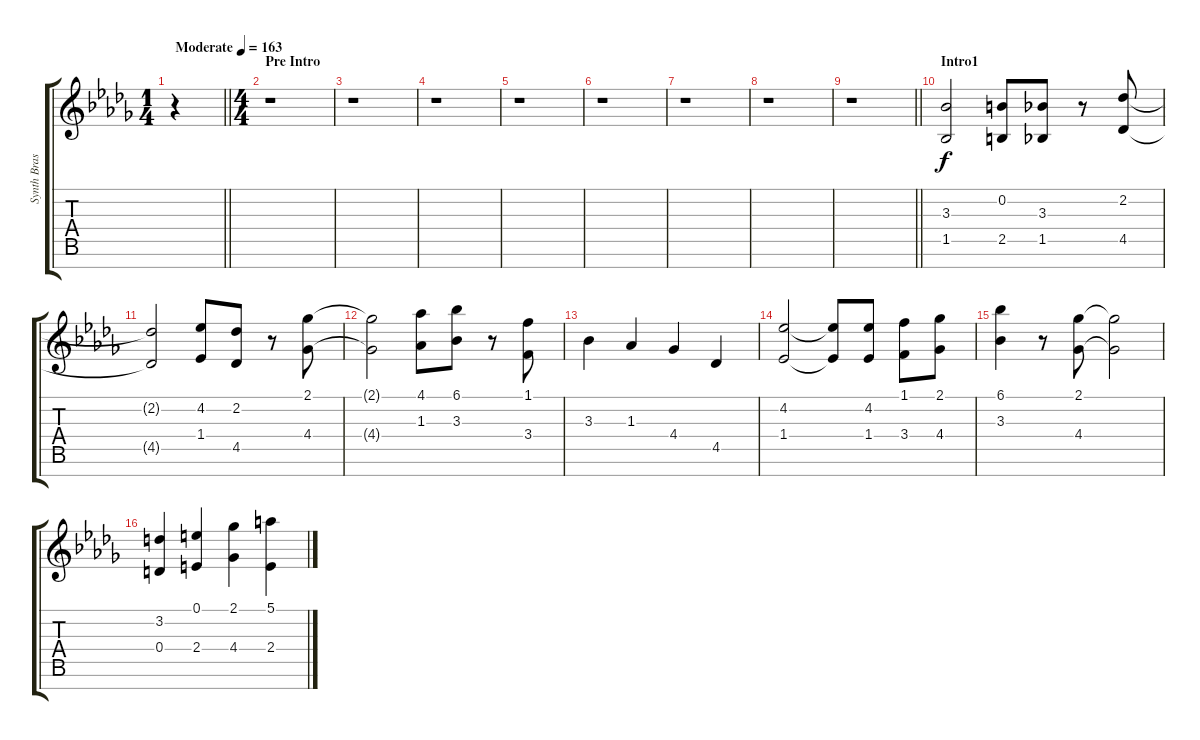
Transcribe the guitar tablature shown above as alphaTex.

\track ("Synth Brass I" "Synth Bras") {instrument brasssection}
\staff {score tabs}
\tuning (E5 B4 G4 D4 A3 E3 B2) {hide}
\ts (1 4)
\tempo (163 "Moderate")
\clef g2
\barLineRight lightlight
\ks db
r.4{dy f instrument brasssection} |
\ts (4 4)
\section ("" "Pre Intro")
r.1 |
r.1 |
r.1 |
r.1 |
r.1 |
r.1 |
r.1 |
\barLineRight lightlight
r.1 |
\section ("" "Intro1")
(3.3 1.5).2 (0.2 2.5).8 (3.3 1.5).8 r.8 (2.2 4.5).8 |
(2.2{t} 4.5{t}).2 (4.2 1.4).8 (2.2 4.5).8 r.8 (2.1 4.4).8 |
(2.1{t} 4.4{t}).2 (4.1 1.3).8 (6.1 3.3).8 r.8 (1.1 3.4).8 |
3.3.4 1.3.4 4.4.4 4.5.4 |
(4.2 1.4).2 (4.2{t} 1.4{t}).8 (4.2 1.4).8 (1.1 3.4).8 (2.1 4.4).8 |
(6.1 3.3).4 r.8 (2.1 4.4).8 (2.1{t} 4.4{t}).2 |
(3.2 0.4).4 (0.1 2.4).4 (2.1 4.4).4 (5.1 2.4).4
